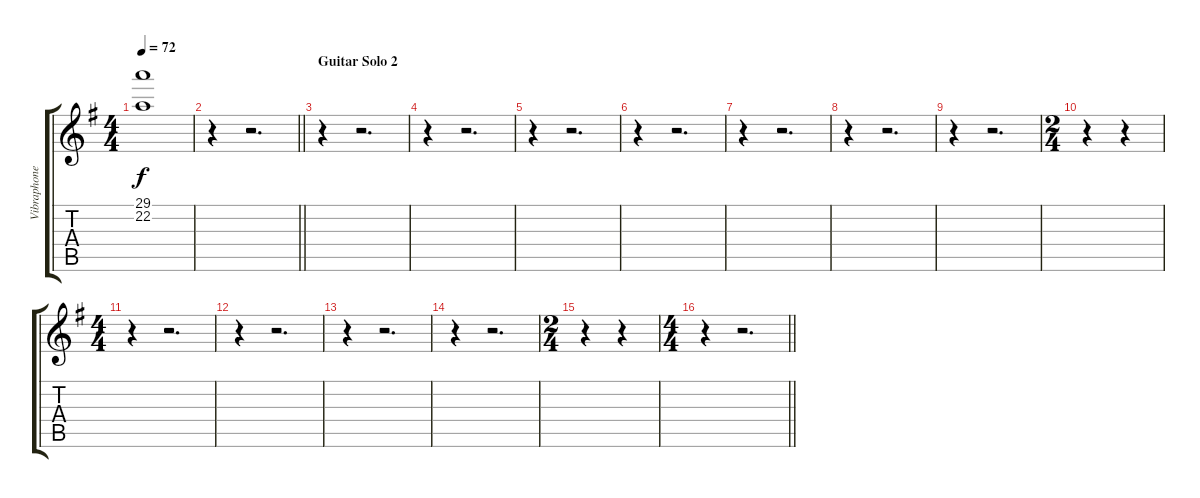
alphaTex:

\track ("Vibraphone" "Vibraphone") {instrument vibraphone}
\staff {score tabs}
\tuning (E4 B3 G3 D3 A2 E2) {hide}
\ts (4 4)
\tempo 72
\clef g2
\ks eminor
(29.1 22.2).1{dy f} |
\barLineRight lightlight
r.4 r.2{d} |
\section ("" "Guitar Solo 2")
r.4 r.2{d} |
r.4 r.2{d} |
r.4 r.2{d} |
r.4 r.2{d} |
r.4 r.2{d} |
r.4 r.2{d} |
r.4 r.2{d} |
\ts (2 4)
r.4 r.4 |
\ts (4 4)
r.4 r.2{d} |
r.4 r.2{d} |
r.4 r.2{d} |
r.4 r.2{d} |
\ts (2 4)
r.4 r.4 |
\ts (4 4)
\barLineRight lightlight
r.4 r.2{d}
